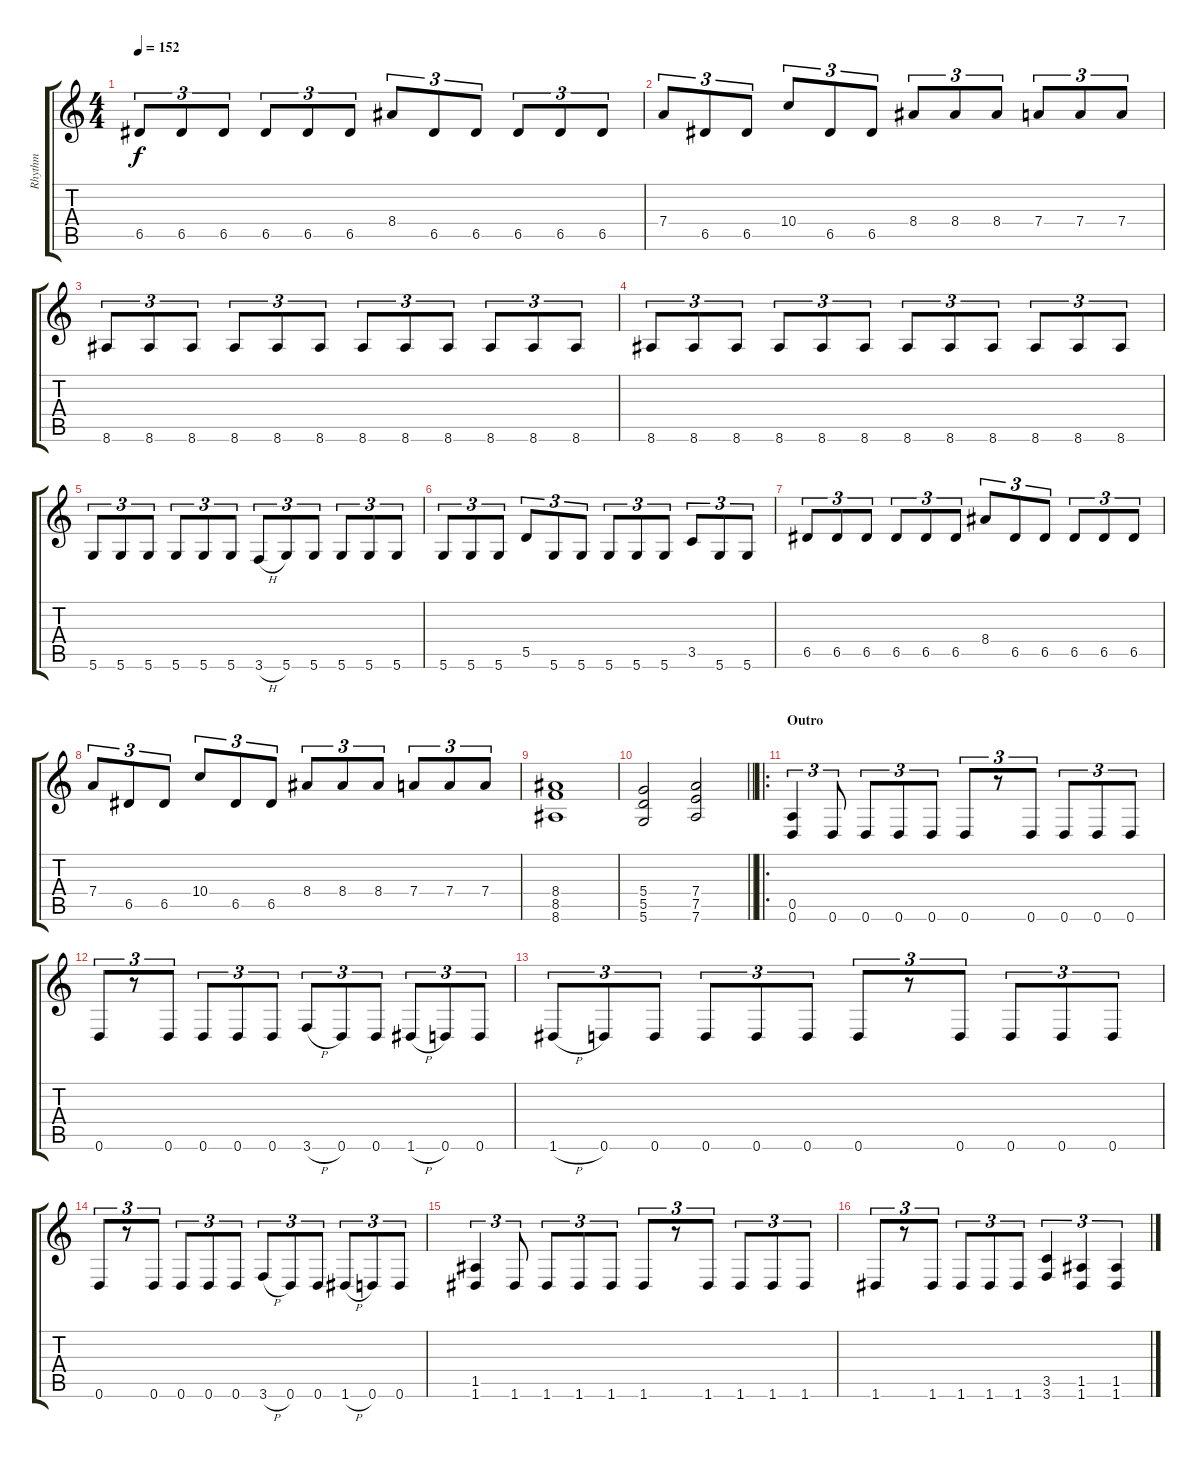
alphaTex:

\track ("Rhythm" "Rhythm") {instrument distortionguitar}
\staff {score tabs}
\tuning (E4 B3 G3 D3 A2 D2) {hide}
\ts (4 4)
\tempo 152
\clef g2
\ks c
6.5.8{tu (3 2) dy f} 6.5.8{tu (3 2)} 6.5.8{tu (3 2)} 6.5.8{tu (3 2)} 6.5.8{tu (3 2)} 6.5.8{tu (3 2)} 8.4.8{tu (3 2)} 6.5.8{tu (3 2)} 6.5.8{tu (3 2)} 6.5.8{tu (3 2)} 6.5.8{tu (3 2)} 6.5.8{tu (3 2)} |
7.4.8{tu (3 2)} 6.5.8{tu (3 2)} 6.5.8{tu (3 2)} 10.4.8{tu (3 2)} 6.5.8{tu (3 2)} 6.5.8{tu (3 2)} 8.4.8{tu (3 2)} 8.4.8{tu (3 2)} 8.4.8{tu (3 2)} 7.4.8{tu (3 2)} 7.4.8{tu (3 2)} 7.4.8{tu (3 2)} |
8.6.8{tu (3 2)} 8.6.8{tu (3 2)} 8.6.8{tu (3 2)} 8.6.8{tu (3 2)} 8.6.8{tu (3 2)} 8.6.8{tu (3 2)} 8.6.8{tu (3 2)} 8.6.8{tu (3 2)} 8.6.8{tu (3 2)} 8.6.8{tu (3 2)} 8.6.8{tu (3 2)} 8.6.8{tu (3 2)} |
8.6.8{tu (3 2)} 8.6.8{tu (3 2)} 8.6.8{tu (3 2)} 8.6.8{tu (3 2)} 8.6.8{tu (3 2)} 8.6.8{tu (3 2)} 8.6.8{tu (3 2)} 8.6.8{tu (3 2)} 8.6.8{tu (3 2)} 8.6.8{tu (3 2)} 8.6.8{tu (3 2)} 8.6.8{tu (3 2)} |
5.6.8{tu (3 2)} 5.6.8{tu (3 2)} 5.6.8{tu (3 2)} 5.6.8{tu (3 2)} 5.6.8{tu (3 2)} 5.6.8{tu (3 2)} 3.6{h}.8{tu (3 2)} 5.6.8{tu (3 2)} 5.6.8{tu (3 2)} 5.6.8{tu (3 2)} 5.6.8{tu (3 2)} 5.6.8{tu (3 2)} |
5.6.8{tu (3 2)} 5.6.8{tu (3 2)} 5.6.8{tu (3 2)} 5.5.8{tu (3 2)} 5.6.8{tu (3 2)} 5.6.8{tu (3 2)} 5.6.8{tu (3 2)} 5.6.8{tu (3 2)} 5.6.8{tu (3 2)} 3.5.8{tu (3 2)} 5.6.8{tu (3 2)} 5.6.8{tu (3 2)} |
6.5.8{tu (3 2)} 6.5.8{tu (3 2)} 6.5.8{tu (3 2)} 6.5.8{tu (3 2)} 6.5.8{tu (3 2)} 6.5.8{tu (3 2)} 8.4.8{tu (3 2)} 6.5.8{tu (3 2)} 6.5.8{tu (3 2)} 6.5.8{tu (3 2)} 6.5.8{tu (3 2)} 6.5.8{tu (3 2)} |
7.4.8{tu (3 2)} 6.5.8{tu (3 2)} 6.5.8{tu (3 2)} 10.4.8{tu (3 2)} 6.5.8{tu (3 2)} 6.5.8{tu (3 2)} 8.4.8{tu (3 2)} 8.4.8{tu (3 2)} 8.4.8{tu (3 2)} 7.4.8{tu (3 2)} 7.4.8{tu (3 2)} 7.4.8{tu (3 2)} |
(8.4 8.5 8.6).1 |
\barLineRight lightlight
(5.4 5.5 5.6).2 (7.4 7.5 7.6).2 |
\ro
\section ("" "Outro")
(0.5 0.6).4{tu (3 2)} 0.6.8{tu (3 2)} 0.6.8{tu (3 2)} 0.6.8{tu (3 2)} 0.6.8{tu (3 2)} 0.6.8{tu (3 2)} r.8{tu (3 2)} 0.6.8{tu (3 2)} 0.6.8{tu (3 2)} 0.6.8{tu (3 2)} 0.6.8{tu (3 2)} |
0.6.8{tu (3 2)} r.8{tu (3 2)} 0.6.8{tu (3 2)} 0.6.8{tu (3 2)} 0.6.8{tu (3 2)} 0.6.8{tu (3 2)} 3.6{h}.8{tu (3 2)} 0.6.8{tu (3 2)} 0.6.8{tu (3 2)} 1.6{h}.8{tu (3 2)} 0.6.8{tu (3 2)} 0.6.8{tu (3 2)} |
1.6{h}.8{tu (3 2)} 0.6.8{tu (3 2)} 0.6.8{tu (3 2)} 0.6.8{tu (3 2)} 0.6.8{tu (3 2)} 0.6.8{tu (3 2)} 0.6.8{tu (3 2)} r.8{tu (3 2)} 0.6.8{tu (3 2)} 0.6.8{tu (3 2)} 0.6.8{tu (3 2)} 0.6.8{tu (3 2)} |
0.6.8{tu (3 2)} r.8{tu (3 2)} 0.6.8{tu (3 2)} 0.6.8{tu (3 2)} 0.6.8{tu (3 2)} 0.6.8{tu (3 2)} 3.6{h}.8{tu (3 2)} 0.6.8{tu (3 2)} 0.6.8{tu (3 2)} 1.6{h}.8{tu (3 2)} 0.6.8{tu (3 2)} 0.6.8{tu (3 2)} |
(1.5 1.6).4{tu (3 2)} 1.6.8{tu (3 2)} 1.6.8{tu (3 2)} 1.6.8{tu (3 2)} 1.6.8{tu (3 2)} 1.6.8{tu (3 2)} r.8{tu (3 2)} 1.6.8{tu (3 2)} 1.6.8{tu (3 2)} 1.6.8{tu (3 2)} 1.6.8{tu (3 2)} |
1.6.8{tu (3 2)} r.8{tu (3 2)} 1.6.8{tu (3 2)} 1.6.8{tu (3 2)} 1.6.8{tu (3 2)} 1.6.8{tu (3 2)} (3.5 3.6).4{tu (3 2)} (1.5 1.6).4{tu (3 2)} (1.5 1.6).4{tu (3 2)}
